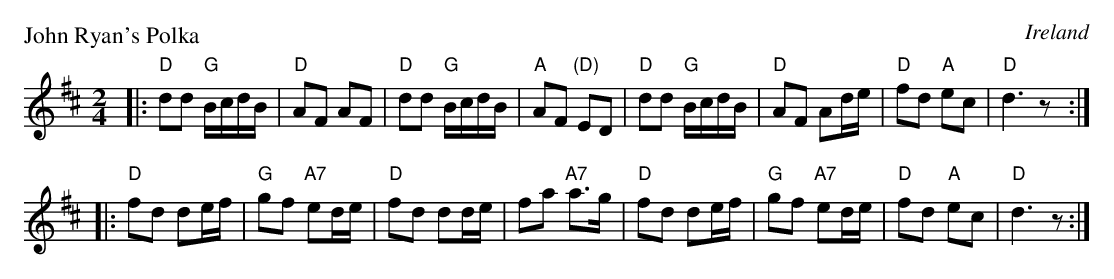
X:1
P: John Ryan's Polka
O: Ireland
M:2/4
L:1/16
K: D
|: "D"d2d2 "G"BcdB | "D"A2F2 A2F2 | "D"d2d2 "G"BcdB | "A"A2F2 "(D)"E2D2 \
|  "D"d2d2 "G"BcdB | "D"A2F2 A2de | "D"f2d2 "A"e2c2 | "D"d6   z2 :|
|: "D"f2d2 d2ef | "G"g2f2 "A7"e2de | "D"f2d2    d2de | f2a2 "A7"a3g \
|  "D"f2d2 d2ef | "G"g2f2 "A7"e2de | "D"f2d2 "A"e2c2 | "D"d6   z2 :|
